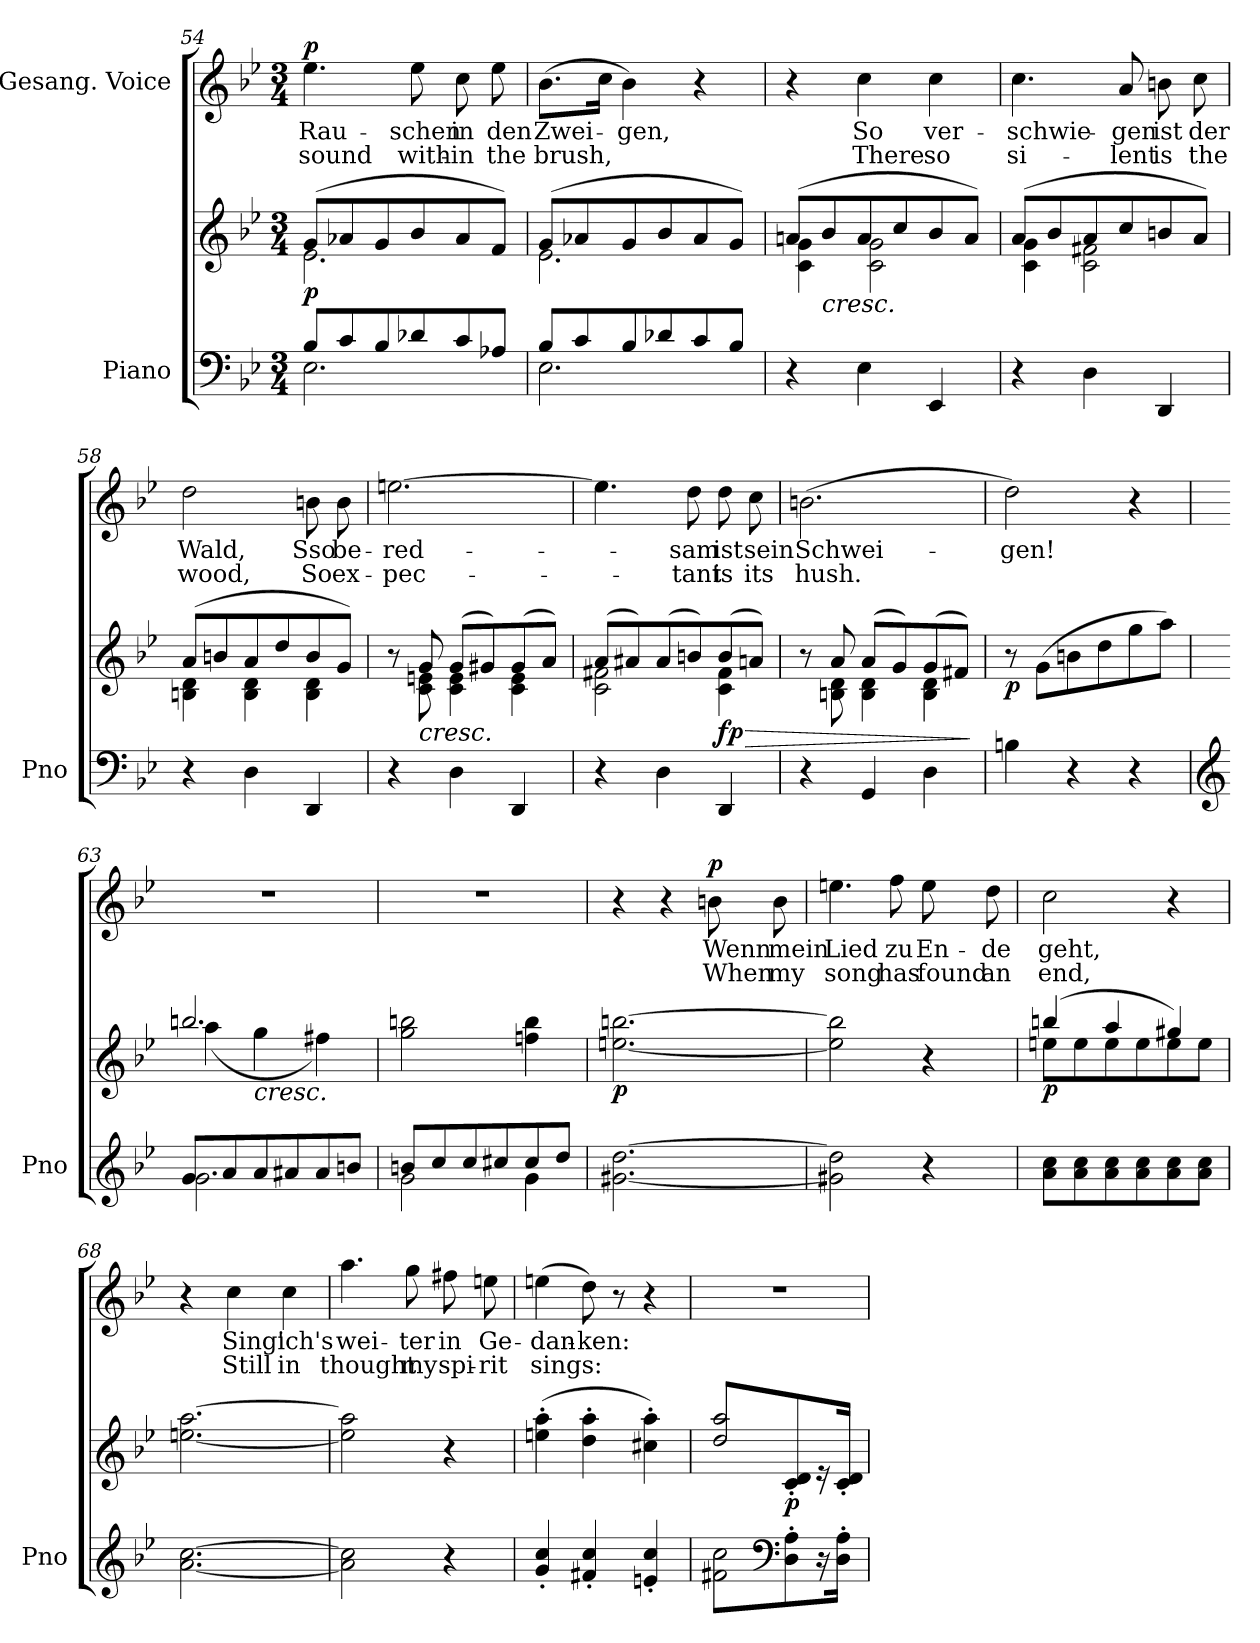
**kern	**kern	**dynam	**kern	**text	**text	**dynam
*part2	*part2	*part2	*part1	*part1	*part1	*part1
*staff3	*staff2	*staff2/3	*staff1	*staff1	*staff1	*staff1
*I"Piano	*	*	*I"Gesang. Voice	*	*	*
*I'Pno	*	*	*	*	*	*
*clefF4	*clefG2	*	*clefG2	*	*	*
*k[b-e-]	*k[b-e-]	*	*k[b-e-]	*	*	*
*M3/4	*M3/4	*	*M3/4	*	*	*
=54	=54	=54	=54	=54	=54	=54
*^	*^	*	*	*	*	*
!	!	!	!	!LO:DY:b	!	!LO:LY:b	!LO:LY:b	!LO:DY:a
8B-/L	2.E-\	(8g/L	2.e-\	p	4.ee-\	Rau-	sound	p
8c/	.	8a-X/	.	.	.	.	.	.
8B-/	.	8g/	.	.	.	.	.	.
!	!	!	!	!	!	!LO:LY:b	!LO:LY:b	!
8d-X/	.	8b-/	.	.	8ee-\	-schen	with-	.
!	!	!	!	!	!	!LO:LY:b	!LO:LY:b	!
8c/	.	8a-/	.	.	8cc\	in	-in	.
!	!	!	!	!	!	!LO:LY:b	!LO:LY:b	!
8A-X/J	.	8f/J)	.	.	8ee-\	den	the	.
=55	=55	=55	=55	=55	=55	=55	=55	=55
!	!	!	!	!	!	!LO:LY:b	!LO:LY:b	!
8B-/L	2.E-\	(8g/L	2.e-\	.	(<8.b-\L	Zwei-	brush,	.
8c/	.	8a-X/	.	.	.	.	.	.
.	.	.	.	.	16cc\Jk	.	.	.
!	!	!	!	!	!	!LO:LY:b	!	!
8B-/	.	8g/	.	.	4b-\)	-gen,	.	.
8d-X/	.	8b-/	.	.	.	.	.	.
8c/	.	8a-/	.	.	4r	.	.	.
8B-/J	.	8g/J)	.	.	.	.	.	.
*v	*v	*	*	*	*	*	*	*
!!LO:LB:g=z
=56	=56	=56	=56	=56	=56	=56	=56
4r	(8an/L	4c\ 4g\	.	4r	.	.	.
!	!LO:TX:b:i:t=cresc.	!	!	!	!	!	!
.	8b-/	.	.	.	.	.	.
!	!	!	!	!	!LO:LY:b	!LO:LY:b	!
4E-\	8a/	2c\ 2g\	.	4cc\	So	There	.
.	8cc/	.	.	.	.	.	.
!	!	!	!	!	!LO:LY:b	!LO:LY:b	!
4EE-/	8b-/	.	.	4cc\	ver-	so	.
.	8a/J)	.	.	.	.	.	.
=57	=57	=57	=57	=57	=57	=57	=57
!	!	!	!	!	!LO:LY:b	!LO:LY:b	!
4r	(8a/L	4c\ 4g\	.	4.cc\	-schwie-	si-	.
.	8b-/	.	.	.	.	.	.
4D\	8a/	2c\ 2f#X\	.	.	.	.	.
!	!	!	!	!	!LO:LY:b	!LO:LY:b	!
.	8cc/	.	.	8a/	-gen	-lent	.
!	!	!	!	!	!LO:LY:b	!LO:LY:b	!
4DD/	8bn/	.	.	8bn\	ist	is	.
!	!	!	!	!	!LO:LY:b	!LO:LY:b	!
.	8a/J)	.	.	8cc\	der	the	.
=58	=58	=58	=58	=58	=58	=58	=58
!	!	!	!	!	!LO:LY:b	!LO:LY:b	!
4r	(8a/L	4Bn\ 4d\	.	2dd\	Wald,	wood,	.
.	8bn/	.	.	.	.	.	.
4D\	8a/	4B\ 4d\	.	.	.	.	.
.	8dd/	.	.	.	.	.	.
!	!	!	!	!	!LO:LY:b	!LO:LY:b	!
4DD/	8b/	4B\ 4d\	.	8bn\	Sso	So	.
!	!	!	!	!	!LO:LY:b	!LO:LY:b	!
.	8g/J)	.	.	8b\	be-	ex-	.
=59	=59	=59	=59	=59	=59	=59	=59
!	!	!	!	!	!LO:LY:b	!LO:LY:b	!
4r	8r	8ryy	.	[2.een\	-red-	-pec-	.
!	!	!	!LO:HP:b	!	!	!	!
.	8g/	8c\ 8en\	<	.	.	.	.
4D\	(8g/L	4c\ 4e\	.	.	.	.	.
.	8g#X/)	.	.	.	.	.	.
4DD/	(8g#/	4c\ 4e\	.	.	.	.	.
.	8a/J)	.	.	.	.	.	.
=60	=60	=60	=60	=60	=60	=60	=60
4r	(8a/L	2c\ 2f#X\	.	4.ee\]	.	.	.
.	8a#X/)	.	.	.	.	.	.
4D\	(8a#/	.	.	.	.	.	.
!	!	!	!	!	!LO:LY:b	!LO:LY:b	!
.	8bn/)	.	.	8dd\	-sam	-tant	.
!	!	!	!LO:HP:b	!	!LO:LY:b	!LO:LY:b	!
!	!	!	!LO:DY:n=1:b	!	!	!	!
4DD/	(8b/	4c\ 4f#\	> fp	8dd\	ist	is	.
!	!	!	!	!	!LO:LY:b	!LO:LY:b	!
.	8an/J)	.	.	8cc\	sein	its	.
*	*v	*v	*	*	*	*	*
.	.	[	.	.	.	.
!!LO:PB:g=z
=61	=61	=61	=61	=61	=61	=61
*	*^	*	*	*	*	*
!	!	!	!	!	!LO:LY:b	!LO:LY:b	!
4r	8r	8ryy	.	(<2.bn\	Schwei-	hush.	.
.	8a/	8Bn\ 8d\	.	.	.	.	.
4GG/	(8a/L	4B\ 4d\	.	.	.	.	.
.	8g/)	.	.	.	.	.	.
4D\	(8g/	4B\ 4d\	.	.	.	.	.
.	8f#X/J)	.	.	.	.	.	.
*	*v	*v	*	*	*	*	*
.	.	]	.	.	.	.
=62	=62	=62	=62	=62	=62	=62
!	!	!LO:DY:b	!	!LO:LY:b	!	!
4Bn\	8r	p	2dd\)	-gen!	.	.
.	(8g\L	.	.	.	.	.
4r	8bn\	.	.	.	.	.
.	8dd\	.	.	.	.	.
4r	8gg\	.	4r	.	.	.
.	8aa\J)	.	.	.	.	.
=63	=63	=63	=63	=63	=63	=63
*clefG2	*	*	*	*	*	*
*^	*^	*	*	*	*	*
8g/L	2.g\	2.bbn/	(4aa\	.	2.r	.	.	.
8a/	.	.	.	.	.	.	.	.
!	!	!	!LO:TX:b:i:t=cresc.	!	!	!	!	!
8a/	.	.	4gg\	.	.	.	.	.
8a#X/	.	.	.	.	.	.	.	.
8a#/	.	.	4ff#X\)	.	.	.	.	.
8bn/J	.	.	.	.	.	.	.	.
*	*	*v	*v	*	*	*	*	*
=64	=64	=64	=64	=64	=64	=64	=64
8bn/L	2g\	2gg\ 2bbn\	.	2.r	.	.	.
8cc/	.	.	.	.	.	.	.
8cc/	.	.	.	.	.	.	.
8cc#X/	.	.	.	.	.	.	.
8cc#/	4g\	4ffn\ 4bb\	.	.	.	.	.
8dd/J	.	.	.	.	.	.	.
*v	*v	*	*	*	*	*	*
=65	=65	=65	=65	=65	=65	=65
!	!	!LO:DY:b	!	!	!	!
[2.g#X\ [2.dd\	[2.een\ [2.bbn\	p	4r	.	.	.
.	.	.	4r	.	.	.
!	!	!	!	!LO:LY:b	!LO:LY:b	!LO:DY:a
.	.	.	8bn\	Wenn	When	p
!	!	!	!	!LO:LY:b	!LO:LY:b	!
.	.	.	8b\	mein	my	.
!!LO:LB:g=z
=66	=66	=66	=66	=66	=66	=66
!	!	!	!	!LO:LY:b	!LO:LY:b	!
2g#X\] 2dd\]	2een\] 2bbn\]	.	4.een\	Lied	song	.
!	!	!	!	!LO:LY:b	!LO:LY:b	!
.	.	.	8ff\	zu	has	.
!	!	!	!	!LO:LY:b	!LO:LY:b	!
4r	4r	.	8ee\	En-	found	.
!	!	!	!	!LO:LY:b	!LO:LY:b	!
.	.	.	8dd\	-de	an	.
=67	=67	=67	=67	=67	=67	=67
*	*^	*	*	*	*	*
!	!	!	!LO:DY:b	!	!LO:LY:b	!LO:LY:b	!
8a\ 8cc\L	(4bbn/	8een\L	p	2cc\	geht,	end,	.
8a\ 8cc\	.	8ee\	.	.	.	.	.
8a\ 8cc\	4aa/	8ee\	.	.	.	.	.
8a\ 8cc\	.	8ee\	.	.	.	.	.
8a\ 8cc\	4gg#X/)	8ee\	.	4r	.	.	.
8a\ 8cc\J	.	8ee\J	.	.	.	.	.
*	*v	*v	*	*	*	*	*
=68	=68	=68	=68	=68	=68	=68
[2.a\ [2.cc\	[2.een\ [2.aa\	.	4r	.	.	.
!	!	!	!	!LO:LY:b	!LO:LY:b	!
.	.	.	4cc\	Sing'	Still	.
!	!	!	!	!LO:LY:b	!LO:LY:b	!
.	.	.	4cc\	ich's	in	.
=69	=69	=69	=69	=69	=69	=69
!	!	!	!	!LO:LY:b	!LO:LY:b	!
2a\] 2cc\]	2ee\] 2aa\]	.	4.aa\	wei-	thought	.
!	!	!	!	!LO:LY:b	!LO:LY:b	!
.	.	.	8gg\	-ter	my	.
!	!	!	!	!LO:LY:b	!LO:LY:b	!
4r	4r	.	8ff#X\	in	spi-	.
!	!	!	!	!LO:LY:b	!LO:LY:b	!
.	.	.	8een\	Ge-	-rit	.
=70	=70	=70	=70	=70	=70	=70
!	!	!	!	!LO:LY:b	!LO:LY:b	!
4g/' 4cc/'	(4een\' 4aa\'	.	(<4een\	-dan-	sings:	.
!	!	!	!	!LO:LY:b	!	!
4f#X/' 4cc/'	4dd\' 4aa\'	.	8dd\)	-ken:	.	.
.	.	.	8r	.	.	.
4en/' 4cc/'	4cc#X\' 4aa\')	.	4r	.	.	.
=71	=71	=71	=71	=71	=71	=71
2f#X/ 2cc/	2dd\ 2aa\	.	2.r	.	.	.
*clefF4	*	*	*	*	*	*
!	!	!LO:DY:b	!	!	!	!
8D\' 8A\'L	8c/' 8d/'L	p	.	.	.	.
16r	16r	.	.	.	.	.
16D\' 16A\'JJ	16c/' 16d/'JJ	.	.	.	.	.
=	=	=	=	=	=	=
*-	*-	*-	*-	*-	*-	*-
